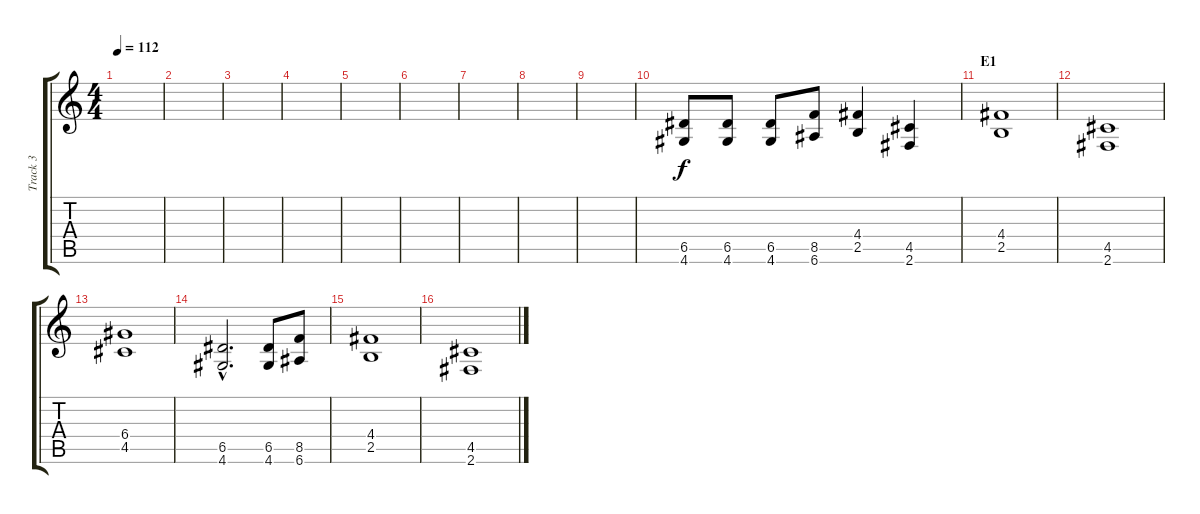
\track ("Track 3" "Track 3") {instrument distortionguitar}
\staff {score tabs}
\tuning (E4 B3 G3 D3 A2 E2) {hide}
\ts (4 4)
\tempo 112
\clef g2
\ks c
|
|
|
|
|
|
|
|
|
(6.5 4.6).8 (6.5 4.6).8 (6.5 4.6).8 (8.5 6.6).8 (4.4 2.5).4 (4.5 2.6).4 |
\section ("" "E1")
(4.4 2.5).1 |
(4.5 2.6).1 |
(6.4 4.5).1 |
(6.5{hac} 4.6{hac}).2{d} (6.5 4.6).8 (8.5 6.6).8 |
(4.4 2.5).1 |
(4.5 2.6).1
